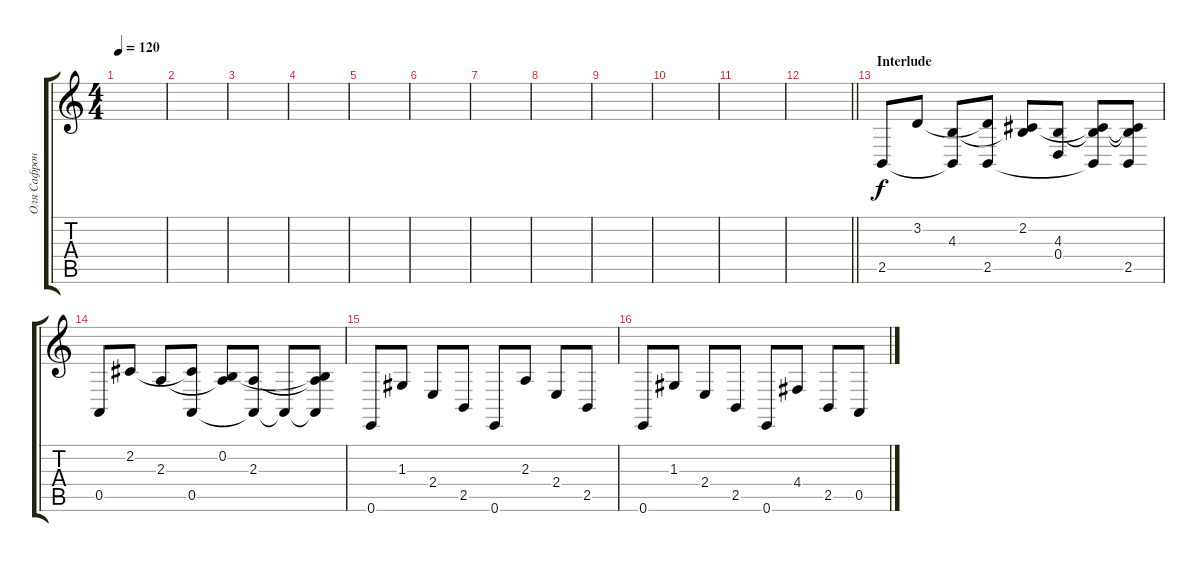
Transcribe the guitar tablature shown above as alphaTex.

\track ("Оля Сафроненко" "Оля Сафрон") {instrument pad1newage}
\staff {score tabs}
\tuning (E4 B3 G3 D3 A2 E2) {hide}
\ts (4 4)
\tempo 120
\clef g2
\ks c
|
|
|
|
|
|
|
|
|
|
|
\barLineRight lightlight
|
\section ("" "Interlude")
2.5.8 3.2.8 (4.3 2.5{t}).8 (3.2{t} 2.5).8 (2.2 4.3{t}).8 (4.3 0.4).8 (2.2{t} 4.3{t} 2.5{t}).8 (2.2{t} 4.3{t} 2.5).8 |
0.5.8 2.2.8 2.3.8 (2.2{t} 0.5).8 (0.2 2.3{t}).8 (2.3 0.5{t}).8 0.5{t}.8 (0.2{t} 2.3{t} 0.5{t}).8 |
0.6.8 1.3.8 2.4.8 2.5.8 0.6.8 2.3.8 2.4.8 2.5.8 |
0.6.8 1.3.8 2.4.8 2.5.8 0.6.8 4.4.8 2.5.8 0.5.8
